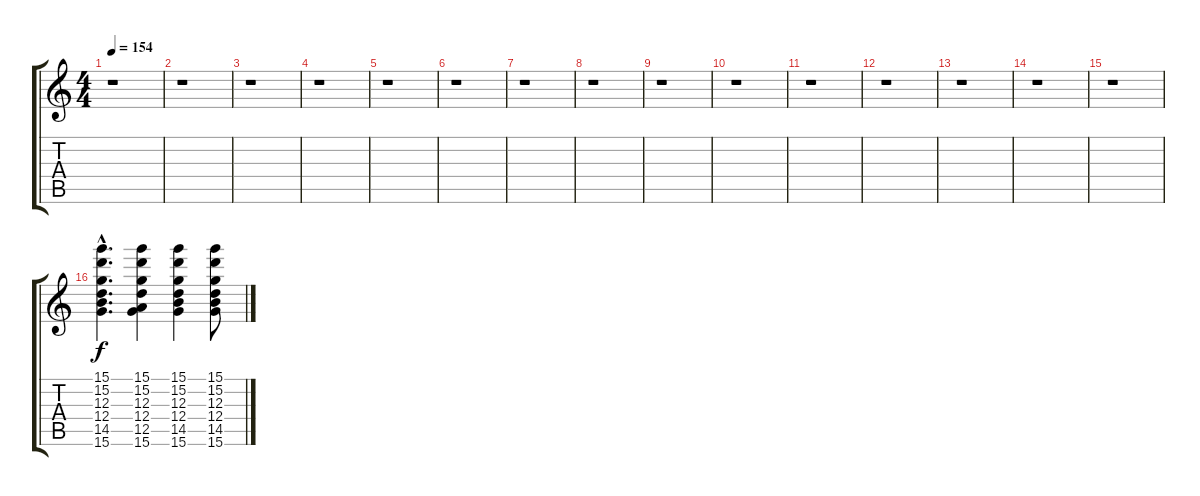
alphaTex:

\track "" {instrument acousticguitarsteel}
\staff {score tabs}
\tuning (E4 B3 G3 D3 A2 E2) {hide}
\ts (4 4)
\tempo 154
\clef g2
\ks c
r.1{dy f} |
r.1 |
r.1 |
r.1 |
r.1 |
r.1 |
r.1 |
r.1 |
r.1 |
r.1 |
r.1 |
r.1 |
r.1 |
r.1 |
r.1 |
(15.1{hac} 15.2{hac} 12.3{hac} 12.4{hac} 14.5{hac} 15.6{hac}).4{d} (15.1 15.2 12.3 12.4 12.5 15.6).4 (15.1 15.2 12.3 12.4 14.5 15.6).4 (15.1 15.2 12.3 12.4 14.5 15.6).8
